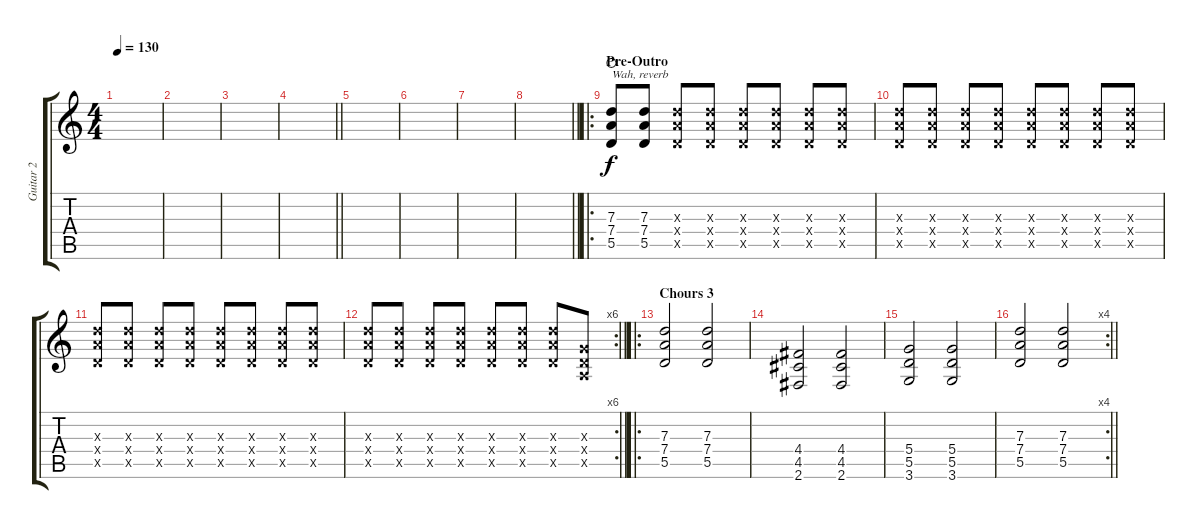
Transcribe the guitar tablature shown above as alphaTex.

\track ("Guitar 2" "Guitar 2") {instrument distortionguitar}
\staff {score tabs}
\tuning (E4 B3 G3 D3 A2 E2) {hide}
\ts (4 4)
\tempo 130
\clef g2
\ks c
|
|
|
\barLineRight lightlight
|
|
|
|
\barLineRight lightlight
|
\ro
\section ("" "Pre-Outro")
(7.3 7.4 5.5).8{txt "Wah, reverb" waho} (7.3 7.4 5.5).8 (7.3{x} 7.4{x} 5.5{x}).8 (7.3{x} 7.4{x} 5.5{x}).8 (7.3{x} 7.4{x} 5.5{x}).8 (7.3{x} 7.4{x} 5.5{x}).8 (7.3{x} 7.4{x} 5.5{x}).8 (7.3{x} 7.4{x} 5.5{x}).8 |
(7.3{x} 7.4{x} 5.5{x}).8 (7.3{x} 7.4{x} 5.5{x}).8 (7.3{x} 7.4{x} 5.5{x}).8 (7.3{x} 7.4{x} 5.5{x}).8 (7.3{x} 7.4{x} 5.5{x}).8 (7.3{x} 7.4{x} 5.5{x}).8 (7.3{x} 7.4{x} 5.5{x}).8 (7.3{x} 7.4{x} 5.5{x}).8 |
(7.3{x} 7.4{x} 5.5{x}).8 (7.3{x} 7.4{x} 5.5{x}).8 (7.3{x} 7.4{x} 5.5{x}).8 (7.3{x} 7.4{x} 5.5{x}).8 (7.3{x} 7.4{x} 5.5{x}).8 (7.3{x} 7.4{x} 5.5{x}).8 (7.3{x} 7.4{x} 5.5{x}).8 (7.3{x} 7.4{x} 5.5{x}).8 |
\rc 6
\barLineRight lightlight
(7.3{x} 7.4{x} 5.5{x}).8 (7.3{x} 7.4{x} 5.5{x}).8 (7.3{x} 7.4{x} 5.5{x}).8 (7.3{x} 7.4{x} 5.5{x}).8 (7.3{x} 7.4{x} 5.5{x}).8 (7.3{x} 7.4{x} 5.5{x}).8 (7.3{x} 7.4{x} 5.5{x}).8 (0.3{x} 0.4{x} 0.5{x}).8 |
\ro
\section ("" "Chours 3")
(7.3 7.4 5.5).2 (7.3 7.4 5.5).2 |
(4.4 4.5 2.6).2 (4.4 4.5 2.6).2 |
(5.4 5.5 3.6).2 (5.4 5.5 3.6).2 |
\rc 4
\barLineRight lightlight
(7.3 7.4 5.5).2 (7.3 7.4 5.5).2
